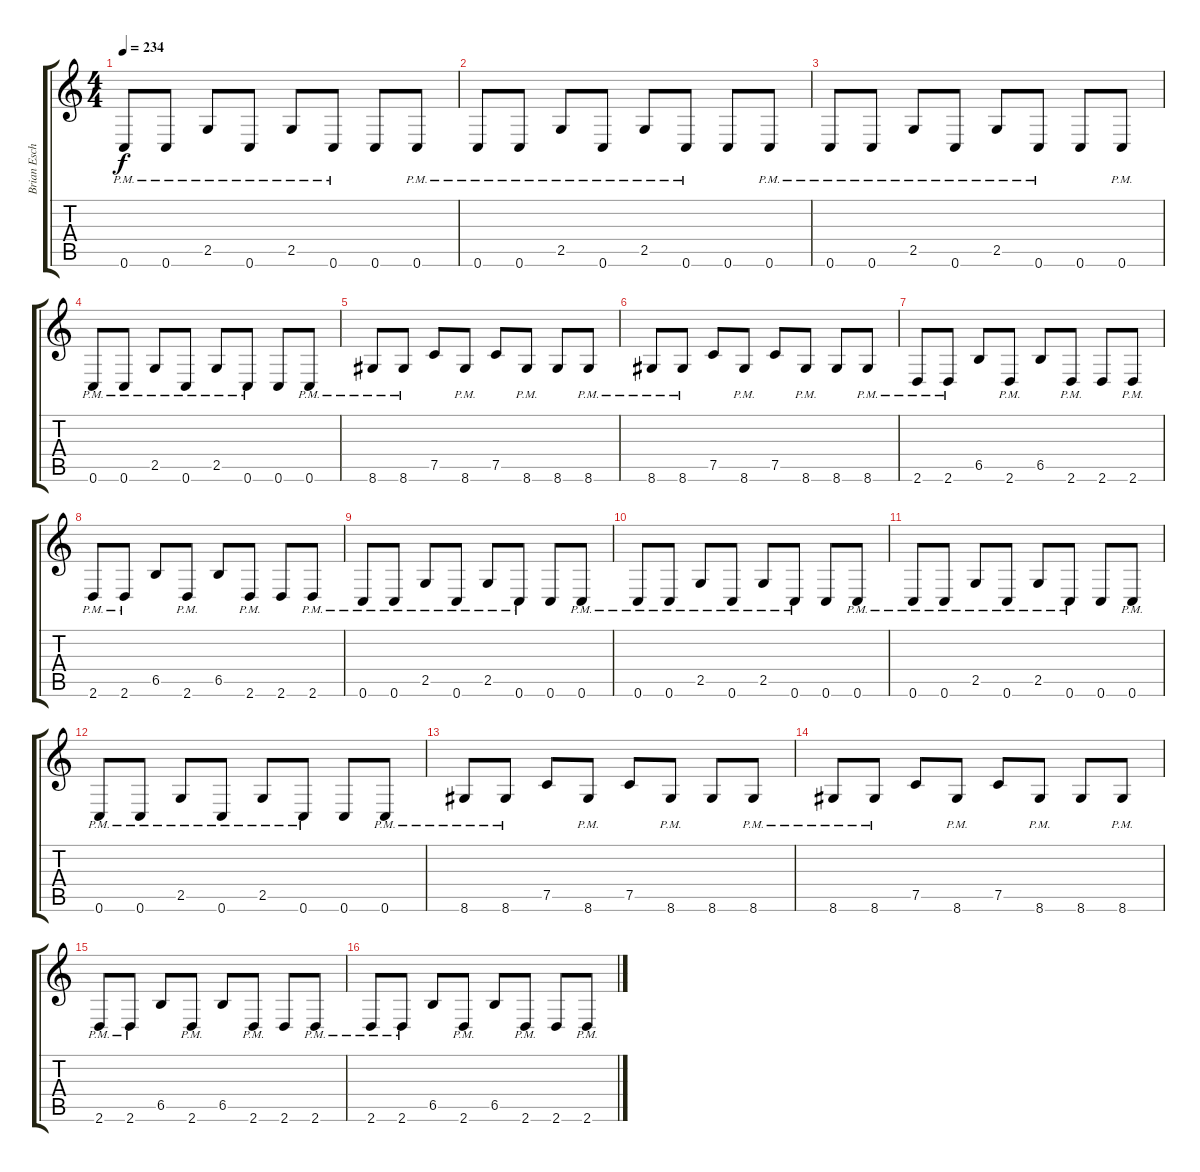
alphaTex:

\track ("Brian Eschbach (Rhythm Guitar)" "Brian Esch") {instrument distortionguitar}
\staff {score tabs}
\tuning (C4 G3 Eb3 Bb2 F2 C2) {hide}
\ts (4 4)
\tempo 234
\clef g2
\ks c
0.6{pm}.8{dy f} 0.6{pm}.8 2.5{pm}.8 0.6{pm}.8 2.5{pm}.8 0.6{pm}.8 0.6.8 0.6{pm}.8 |
0.6{pm}.8 0.6{pm}.8 2.5{pm}.8 0.6{pm}.8 2.5{pm}.8 0.6{pm}.8 0.6.8 0.6{pm}.8 |
0.6{pm}.8 0.6{pm}.8 2.5{pm}.8 0.6{pm}.8 2.5{pm}.8 0.6{pm}.8 0.6.8 0.6{pm}.8 |
0.6{pm}.8 0.6{pm}.8 2.5{pm}.8 0.6{pm}.8 2.5{pm}.8 0.6{pm}.8 0.6.8 0.6{pm}.8 |
8.6{pm}.8 8.6{pm}.8 7.5.8 8.6{pm}.8 7.5.8 8.6{pm}.8 8.6.8 8.6{pm}.8 |
8.6{pm}.8 8.6{pm}.8 7.5.8 8.6{pm}.8 7.5.8 8.6{pm}.8 8.6.8 8.6{pm}.8 |
2.6{pm}.8 2.6{pm}.8 6.5.8 2.6{pm}.8 6.5.8 2.6{pm}.8 2.6.8 2.6{pm}.8 |
2.6{pm}.8 2.6{pm}.8 6.5.8 2.6{pm}.8 6.5.8 2.6{pm}.8 2.6.8 2.6{pm}.8 |
0.6{pm}.8 0.6{pm}.8 2.5{pm}.8 0.6{pm}.8 2.5{pm}.8 0.6{pm}.8 0.6.8 0.6{pm}.8 |
0.6{pm}.8 0.6{pm}.8 2.5{pm}.8 0.6{pm}.8 2.5{pm}.8 0.6{pm}.8 0.6.8 0.6{pm}.8 |
0.6{pm}.8 0.6{pm}.8 2.5{pm}.8 0.6{pm}.8 2.5{pm}.8 0.6{pm}.8 0.6.8 0.6{pm}.8 |
0.6{pm}.8 0.6{pm}.8 2.5{pm}.8 0.6{pm}.8 2.5{pm}.8 0.6{pm}.8 0.6.8 0.6{pm}.8 |
8.6{pm}.8 8.6{pm}.8 7.5.8 8.6{pm}.8 7.5.8 8.6{pm}.8 8.6.8 8.6{pm}.8 |
8.6{pm}.8 8.6{pm}.8 7.5.8 8.6{pm}.8 7.5.8 8.6{pm}.8 8.6.8 8.6{pm}.8 |
2.6{pm}.8 2.6{pm}.8 6.5.8 2.6{pm}.8 6.5.8 2.6{pm}.8 2.6.8 2.6{pm}.8 |
2.6{pm}.8 2.6{pm}.8 6.5.8 2.6{pm}.8 6.5.8 2.6{pm}.8 2.6.8 2.6{pm}.8
